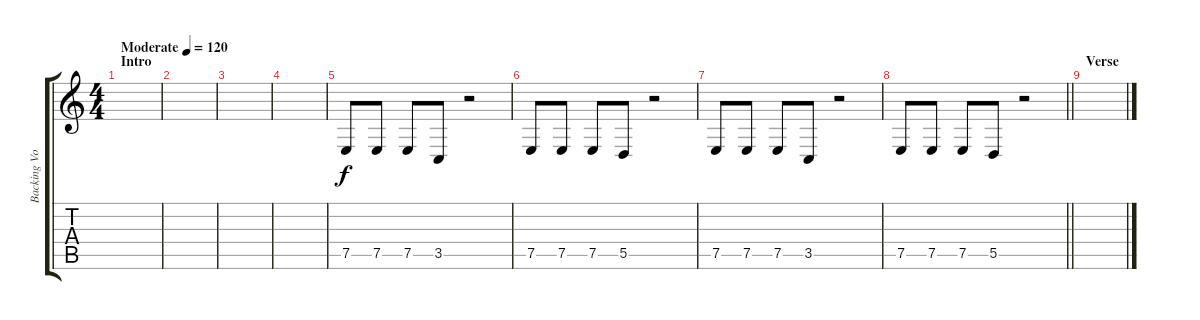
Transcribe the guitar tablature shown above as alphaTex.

\track ("Backing Vocals" "Backing Vo") {instrument lead3calliope}
\staff {score tabs}
\tuning (E4 B3 G3 D3 A2 E2) {hide}
\ts (4 4)
\section ("" "Intro")
\tempo (120 "Moderate")
\clef g2
\ks c
|
|
|
|
7.5.8 7.5.8 7.5.8 3.5.8 r.2 |
7.5.8 7.5.8 7.5.8 5.5.8 r.2 |
7.5.8 7.5.8 7.5.8 3.5.8 r.2 |
\barLineRight lightlight
7.5.8 7.5.8 7.5.8 5.5.8 r.2 |
\section ("" "Verse")
